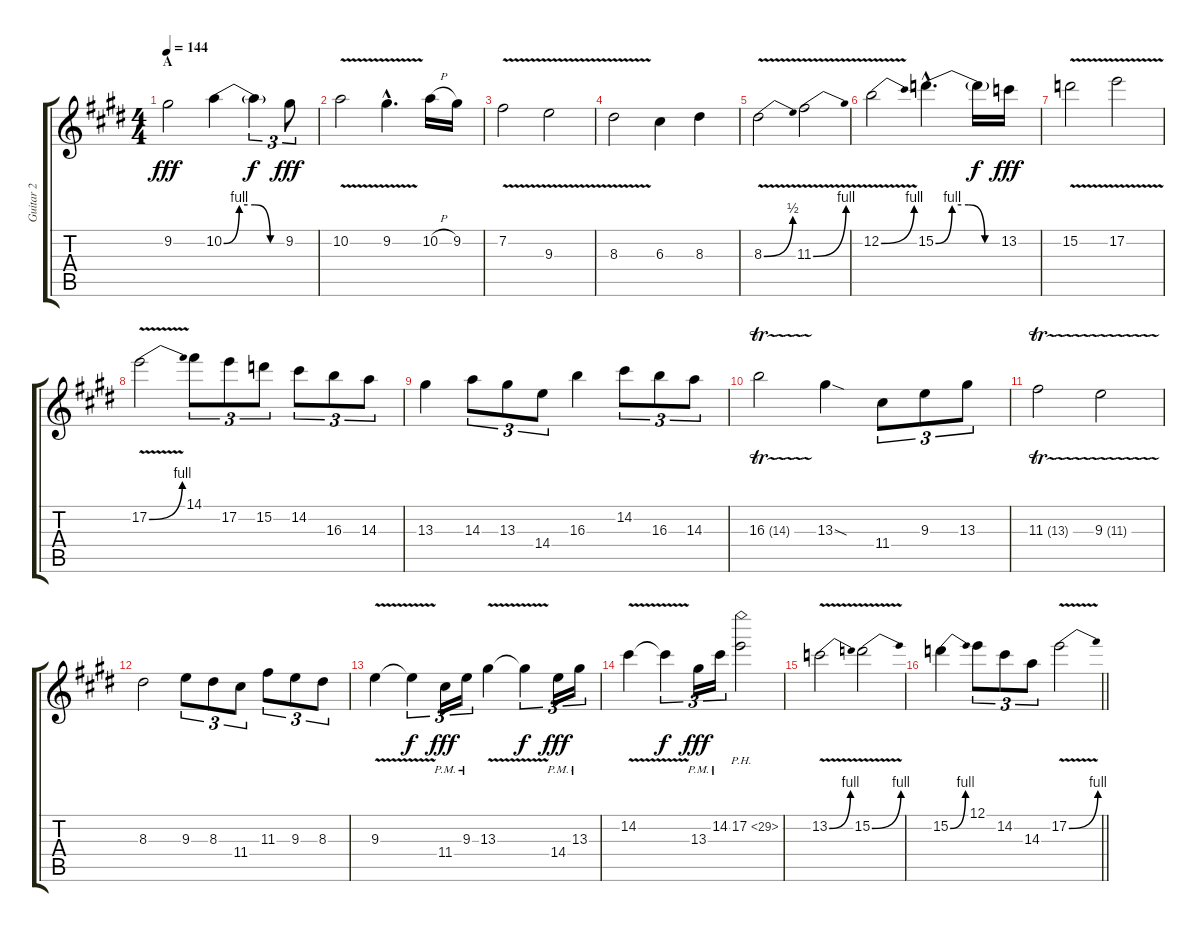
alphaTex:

\track ("Guitar 2" "Guitar 2") {instrument distortionguitar}
\staff {score tabs}
\tuning (E4 B3 G3 D3 A2 E2) {hide}
\ts (4 4)
\section ("" "A")
\tempo 144
\clef g2
\ks e
9.2.2{dy fff instrument distortionguitar} 10.2{be (custom 0 0 15 4 30 4 45 0 60 0)}.4 10.2{t}.4{tu (3 2) dy f} 9.2.8{tu (3 2) dy fff} |
10.2{v}.2 9.2{v hac}.4{d} 10.2{h}.16 9.2.16 |
7.2{v}.2 9.3{v}.2 |
8.3{v}.2 6.3.4 8.3.4 |
8.3{be (bend 0 0 60 2) v}.2 11.3{be (bend 0 0 60 4) v}.2 |
12.2{be (bend 0 0 60 4) v}.2 15.2{be (custom 0 0 15 4 30 4 45 0 60 0) hac}.4{d} 15.2{t}.16{dy f} 13.2.16{dy fff} |
15.2{v}.2 17.2{v}.2 |
17.2{be (bend 0 0 60 4) v}.2 14.1.8{tu (3 2)} 17.2.8{tu (3 2)} 15.2.8{tu (3 2)} 14.2.8{tu (3 2)} 16.3.8{tu (3 2)} 14.3.8{tu (3 2)} |
13.3.4 14.3.8{tu (3 2)} 13.3.8{tu (3 2)} 14.4.8{tu (3 2)} 16.3.4 14.2.8{tu (3 2)} 16.3.8{tu (3 2)} 14.3.8{tu (3 2)} |
16.3{tr (14 32)}.2 13.3{sod}.4 11.4.8{tu (3 2)} 9.3.8{tu (3 2)} 13.3.8{tu (3 2)} |
11.3{tr (13 32)}.2 9.3{tr (11 32)}.2 |
8.3.2 9.3.8{tu (3 2)} 8.3.8{tu (3 2)} 11.4.8{tu (3 2)} 11.3.8{tu (3 2)} 9.3.8{tu (3 2)} 8.3.8{tu (3 2)} |
9.3{v}.4 9.3{t}.4{tu (3 2) dy f} 11.4{pm}.16{tu (3 2) dy fff} 9.3{pm}.16{tu (3 2)} 13.3{v}.4 13.3{t}.4{tu (3 2) dy f} 14.4{pm}.16{tu (3 2) dy fff} 13.3{pm}.16{tu (3 2)} |
14.2{v}.4 14.2{t}.4{tu (3 2) dy f} 13.3{pm}.16{tu (3 2) dy fff} 14.2{pm}.16{tu (3 2)} 17.2{ph 12}.2 |
13.2{be (bend 0 0 60 4) v}.2 15.2{be (bend 0 0 60 4) v}.2 |
\barLineRight lightlight
15.2{be (bend 0 0 60 4)}.4 12.1.8{tu (3 2)} 14.2.8{tu (3 2)} 14.3.8{tu (3 2)} 17.2{be (bend 0 0 60 4) v}.2
